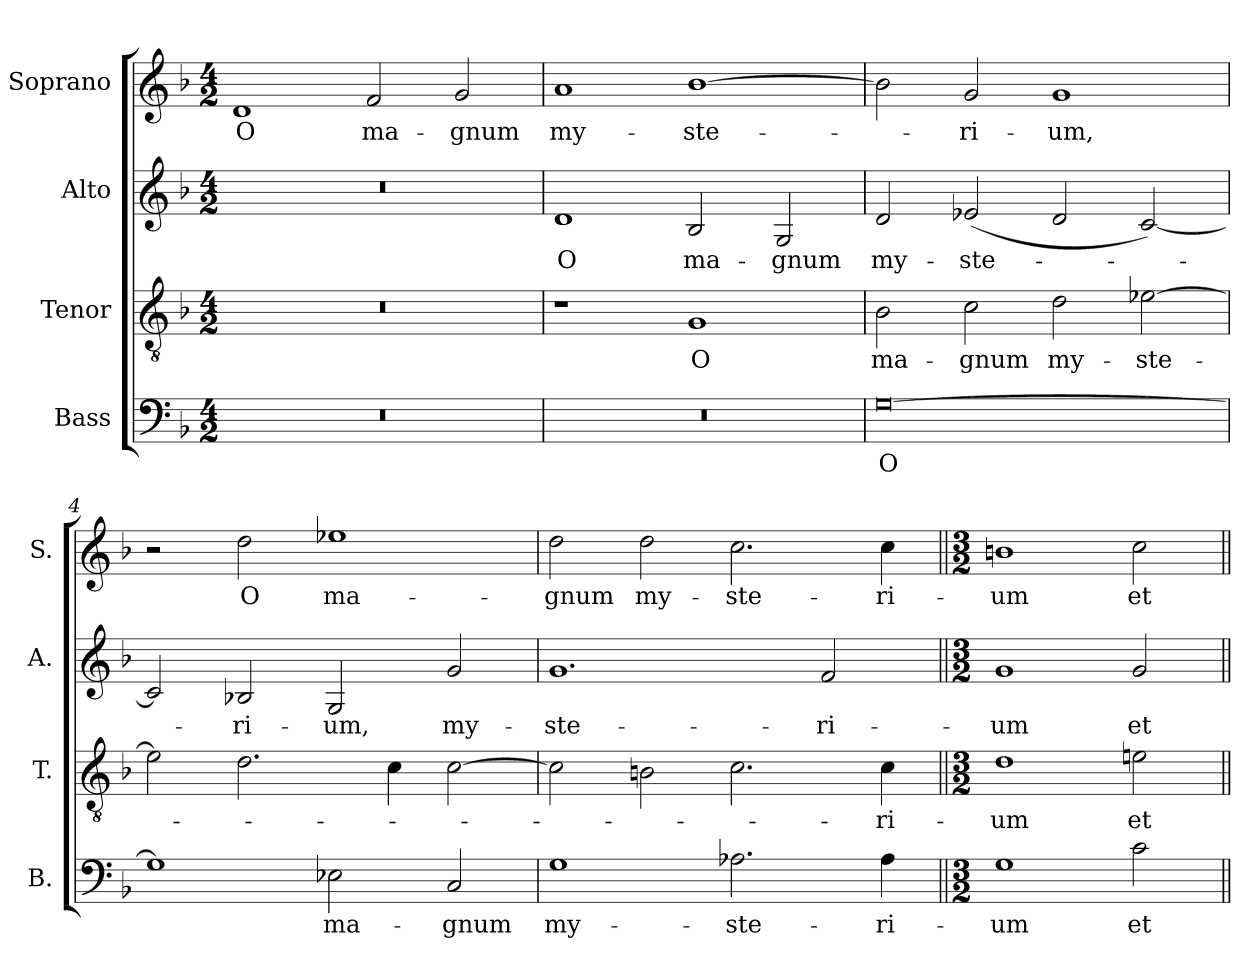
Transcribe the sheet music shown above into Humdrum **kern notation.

**kern	**text	**kern	**text	**kern	**text	**kern	**text
*part4	*part4	*part3	*part3	*part2	*part2	*part1	*part1
*staff4	*staff4	*staff3	*staff3	*staff2	*staff2	*staff1	*staff1
*I"Bass	*	*I"Tenor	*	*I"Alto	*	*I"Soprano	*
*I'B.	*	*I'T.	*	*I'A.	*	*I'S.	*
!!LO:PB:g=z
*clefF4	*	*clefGv2	*	*clefG2	*	*clefG2	*
*	*	*ITrd7c12	*	*	*	*	*
*k[b-]	*	*k[b-]	*	*k[b-]	*	*k[b-]	*
*F:	*	*F:	*	*F:	*	*F:	*
*M4/2	*	*M4/2	*	*M4/2	*	*M4/2	*
*MM200	*	*MM200	*	*MM200	*	*MM200	*
=1	=1	=1	=1	=1	=1	=1	=1
!LO:N:vis=1	!	!LO:N:vis=1	!	!LO:N:vis=1	!	!	!
!	!	!	!	!	!	!	!LO:LY:b:color=#000000
0r	.	0r	.	0r	.	1di	O
!	!	!	!	!	!	!	!LO:LY:b:color=#000000
.	.	.	.	.	.	2fi/	ma-
!	!	!	!	!	!	!	!LO:LY:b:color=#000000
.	.	.	.	.	.	2gi/	-gnum
=2	=2	=2	=2	=2	=2	=2	=2
!LO:N:vis=1	!	!	!	!	!	!	!
!	!	!	!	!	!LO:LY:b:color=#000000	!	!
!	!	!	!	!	!	!	!LO:LY:b:color=#000000
0r	.	1r	.	1di	O	1ai	my-
!	!	!	!LO:LY:b:color=#000000	!	!	!	!
!	!	!	!	!	!LO:LY:b:color=#000000	!	!
!	!	!	!	!	!	!	!LO:LY:b:color=#000000
.	.	1GGi	O	2B-i/	ma-	[1b-i	-ste-
!	!	!	!	!	!LO:LY:b:color=#000000	!	!
.	.	.	.	2Gi/	-gnum	.	.
=3	=3	=3	=3	=3	=3	=3	=3
!	!LO:LY:b:color=#000000	!	!	!	!	!	!
!	!	!	!LO:LY:b:color=#000000	!	!	!	!
!	!	!	!	!	!LO:LY:b:color=#000000	!	!
[0Gi	O	2BB-i\	ma-	2di/	my-	2b-i\]	.
!	!	!	!LO:LY:b:color=#000000	!	!	!	!
!	!	!	!	!	!LO:LY:b:color=#000000	!	!
!	!	!	!	!	!	!	!LO:LY:b:color=#000000
.	.	2Ci\	-gnum	(2e-Xi/	-ste-	2gi/	-ri-
!	!	!	!LO:LY:b:color=#000000	!	!	!	!
!	!	!	!	!	!	!	!LO:LY:b:color=#000000
.	.	2Di\	my-	2di/	.	1gi	-um,
!	!	!	!LO:LY:b:color=#000000	!	!	!	!
.	.	[2E-Xi\	-ste-	[2ci/)	.	.	.
=4	=4	=4	=4	=4	=4	=4	=4
1Gi]	.	2E-i\]	.	2ci/]	.	2r	.
!	!	!	!	!	!LO:LY:b:color=#000000	!	!
!	!	!	!	!	!	!	!LO:LY:b:color=#000000
.	.	2.Di\	.	2B-Xi/	-ri-	2ddi\	O
!	!LO:LY:b:color=#000000	!	!	!	!	!	!
!	!	!	!	!	!LO:LY:b:color=#000000	!	!
!	!	!	!	!	!	!	!LO:LY:b:color=#000000
2E-Xi\	ma-	.	.	2Gi/	-um,	1ee-Xi	ma-
.	.	4Ci\	.	.	.	.	.
!	!LO:LY:b:color=#000000	!	!	!	!	!	!
!	!	!	!	!	!LO:LY:b:color=#000000	!	!
2Ci/	-gnum	[2Ci\	.	2gi/	my-	.	.
=5	=5	=5	=5	=5	=5	=5	=5
!	!LO:LY:b:color=#000000	!	!	!	!	!	!
!	!	!	!	!	!LO:LY:b:color=#000000	!	!
!	!	!	!	!	!	!	!LO:LY:b:color=#000000
1Gi	my-	2Ci\]	.	1.gi	-ste-	2ddi\	-gnum
!	!	!	!	!	!	!	!LO:LY:b:color=#000000
.	.	2BBni\	.	.	.	2ddi\	my-
!	!LO:LY:b:color=#000000	!	!	!	!	!	!
!	!	!	!	!	!	!	!LO:LY:b:color=#000000
2.A-Xi\	-ste-	2.Ci\	.	.	.	2.cci\	-ste-
!	!	!	!	!	!LO:LY:b:color=#000000	!	!
.	.	.	.	2fi/	-ri-	.	.
!	!LO:LY:b:color=#000000	!	!	!	!	!	!
!	!	!	!LO:LY:b:color=#000000	!	!	!	!
!	!	!	!	!	!	!	!LO:LY:b:color=#000000
4A-i\	-ri-	4Ci\	-ri-	.	.	4cci\	-ri-
=6||	=6||	=6||	=6||	=6||	=6||	=6||	=6||
*M3/2	*	*M3/2	*	*M3/2	*	*M3/2	*
!	!LO:LY:b:color=#000000	!	!	!	!	!	!
!	!	!	!LO:LY:b:color=#000000	!	!	!	!
!	!	!	!	!	!LO:LY:b:color=#000000	!	!
!	!	!	!	!	!	!	!LO:LY:b:color=#000000
1Gi	-um	1Di	-um	1gi	-um	1bni	-um
!	!LO:LY:b:color=#000000	!	!	!	!	!	!
!	!	!	!LO:LY:b:color=#000000	!	!	!	!
!	!	!	!	!	!LO:LY:b:color=#000000	!	!
!	!	!	!	!	!	!	!LO:LY:b:color=#000000
2ci\	et	2Eni\	et	2gi/	et	2cci\	et
=||	=||	=||	=||	=||	=||	=||	=||
*-	*-	*-	*-	*-	*-	*-	*-
